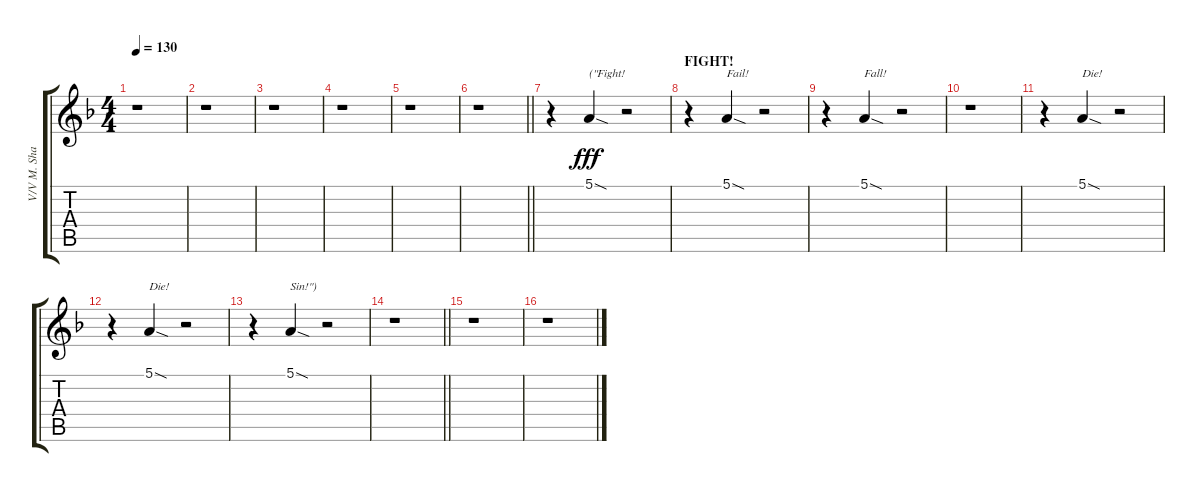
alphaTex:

\track ("V/V M. Shadows" "V/V M. Sha") {instrument violin}
\staff {score tabs}
\tuning (E4 B3 G3 D3 A2 D2) {hide}
\ts (4 4)
\tempo 130
\clef g2
\ks dminor
r.1{dy f} |
r.1 |
r.1 |
r.1 |
r.1 |
\barLineRight lightlight
r.1 |
r.4 5.1{sod}.4{txt "(\"Fight!" dy fff} r.2 |
\section ("" "FIGHT!")
r.4 5.1{sod}.4{txt "Fail!"} r.2 |
r.4 5.1{sod}.4{txt "Fall!"} r.2 |
r.1 |
r.4 5.1{sod}.4{txt "Die!"} r.2 |
r.4 5.1{sod}.4{txt "Die!"} r.2 |
r.4 5.1{sod}.4{txt "Sin!\")"} r.2 |
\barLineRight lightlight
r.1 |
r.1 |
r.1
